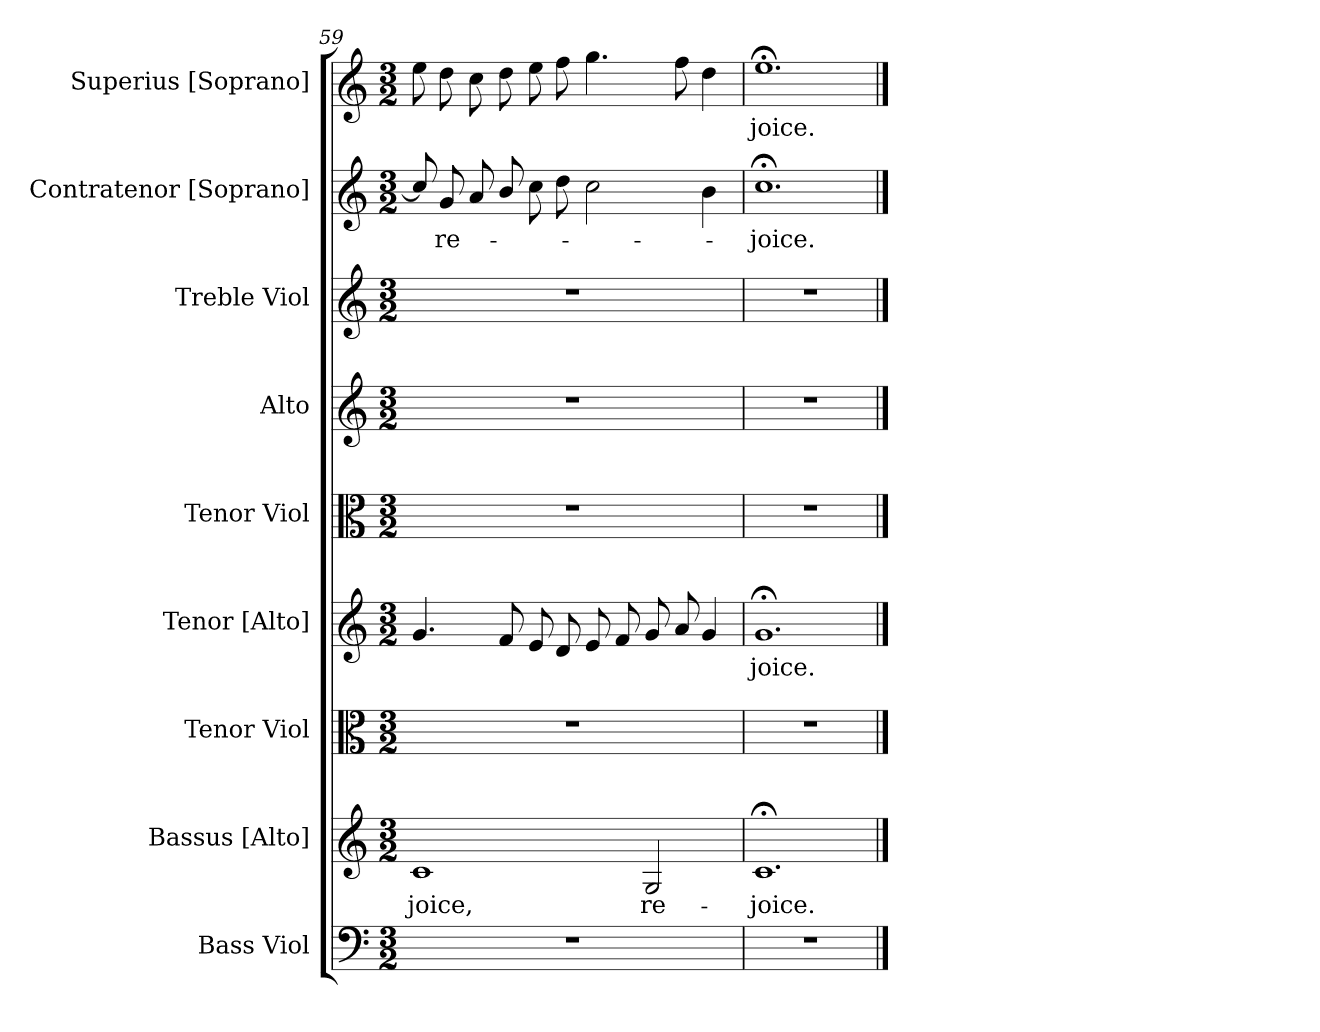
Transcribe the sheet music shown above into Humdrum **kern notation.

**kern	**kern	**text	**kern	**kern	**text	**kern	**kern	**kern	**kern	**text	**kern	**text
*part9	*part8	*part8	*part7	*part6	*part6	*part5	*part4	*part3	*part2	*part2	*part1	*part1
*staff9	*staff8	*staff8	*staff7	*staff6	*staff6	*staff5	*staff4	*staff3	*staff2	*staff2	*staff1	*staff1
*I"Bass Viol	*I"Bassus [Alto]	*	*I"Tenor Viol	*I"Tenor [Alto]	*	*I"Tenor Viol	*I"Alto	*I"Treble Viol	*I"Contratenor [Soprano]	*	*I"Superius [Soprano]	*
*I'B.V.	*I'Alto	*	*I'T.V.	*I'Alto	*	*I'T.V.	*I'A.	*I'Tr. V.	*I'Soprano	*	*I'Soprano	*
*clefF4	*clefG2	*	*clefC3	*clefG2	*	*clefC3	*clefG2	*clefG2	*clefG2	*	*clefG2	*
*k[]	*k[]	*	*k[]	*k[]	*	*k[]	*k[]	*k[]	*k[]	*	*k[]	*
*C:	*C:	*	*C:	*C:	*	*C:	*C:	*C:	*C:	*	*C:	*
*M3/2	*M3/2	*	*M3/2	*M3/2	*	*M3/2	*M3/2	*M3/2	*M3/2	*	*M3/2	*
=59	=59	=59	=59	=59	=59	=59	=59	=59	=59	=59	=59	=59
!LO:N:vis=1	!	!	!	!	!	!	!	!	!	!	!	!
!	!	!LO:LY:b:color=#000000	!LO:N:vis=1	!	!	!LO:N:vis=1	!LO:N:vis=1	!LO:N:vis=1	!	!	!	!
1.r	1ci	-joice,	1.r	4.gi/	.	1.r	1.r	1.r	8cci/]	.	8eei\	.
!	!	!	!	!	!	!	!	!	!	!LO:LY:b:color=#000000	!	!
.	.	.	.	.	.	.	.	.	8gi/	re-	8ddi\	.
.	.	.	.	.	.	.	.	.	8ai/	.	8cci\	.
.	.	.	.	8fi/	.	.	.	.	8bi/	.	8ddi\	.
.	.	.	.	8ei/	.	.	.	.	8cci\	.	8eei\	.
.	.	.	.	8di/	.	.	.	.	8ddi\	.	8ffi\	.
.	.	.	.	8ei/	.	.	.	.	2cci\	.	4.ggi\	.
.	.	.	.	8fi/	.	.	.	.	.	.	.	.
!	!	!LO:LY:b:color=#000000	!	!	!	!	!	!	!	!	!	!
.	2Gi/	re-	.	8gi/	.	.	.	.	.	.	.	.
.	.	.	.	8ai/	.	.	.	.	.	.	8ffi\	.
.	.	.	.	4gi/	.	.	.	.	4bi\	.	4ddi\	.
=60	=60	=60	=60	=60	=60	=60	=60	=60	=60	=60	=60	=60
!LO:N:vis=1	!	!	!	!	!	!	!	!	!	!	!	!
!	!	!LO:LY:b:color=#000000	!LO:N:vis=1	!	!	!	!	!	!	!	!	!
!	!	!	!	!	!LO:LY:b:color=#000000	!LO:N:vis=1	!LO:N:vis=1	!LO:N:vis=1	!	!	!	!
!	!	!	!	!	!	!	!	!	!	!LO:LY:b:color=#000000	!	!
!	!	!	!	!	!	!	!	!	!	!	!	!LO:LY:b:color=#000000
1.r	1.c;i	-joice.	1.r	1.g;i	-joice.	1.r	1.r	1.r	1.cc;i	-joice.	1.ee;i	-joice.
==	==	==	==	==	==	==	==	==	==	==	==	==
*-	*-	*-	*-	*-	*-	*-	*-	*-	*-	*-	*-	*-
